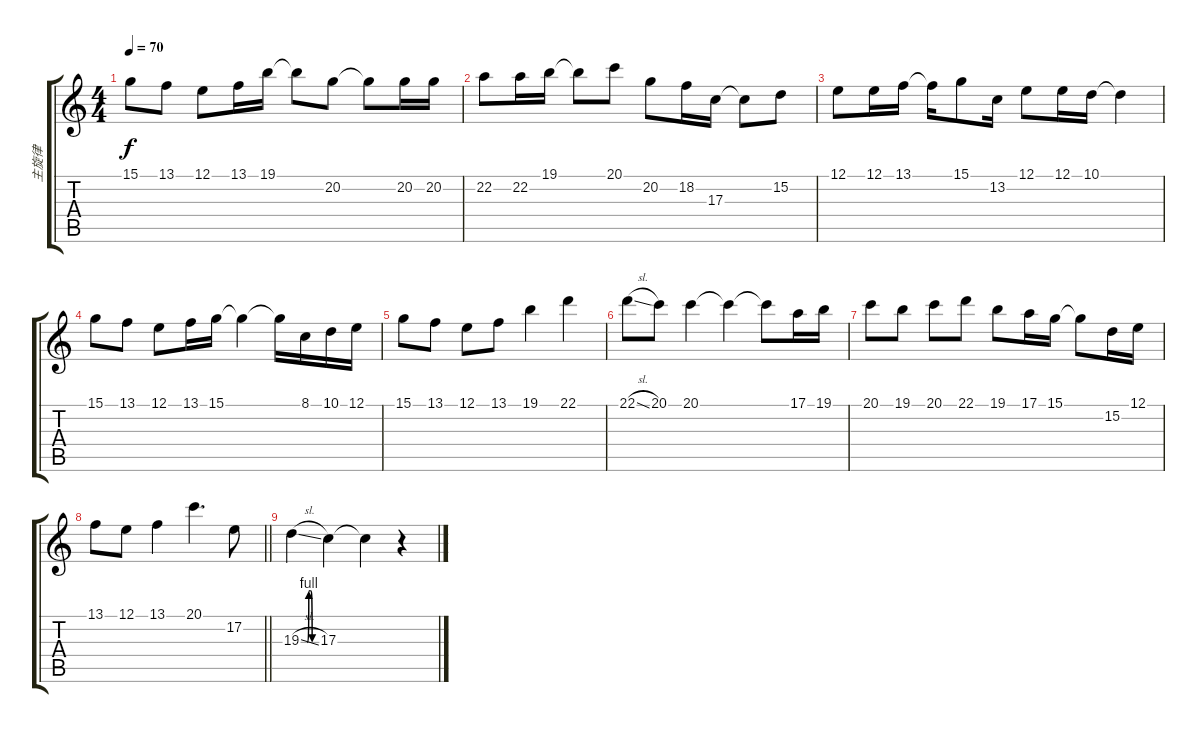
\track ("主旋律" "主旋律") {instrument voiceoohs}
\staff {score tabs}
\tuning (E4 B3 G3 D3 A2 E2) {hide}
\ts (4 4)
\tempo 70
\clef g2
\ks c
15.1.8{dy f} 13.1.8 12.1.8 13.1.16 19.1.16 19.1{t}.8 20.2.8 20.2{t}.8 20.2.16 20.2.16 |
22.2.8 22.2.16 19.1.16 19.1{t}.8 20.1.8 20.2.8 18.2.16 17.3.16 17.3{t}.8 15.2.8 |
12.1.8 12.1.16 13.1.16 13.1{t}.16 15.1.8 13.2.16 12.1.8 12.1.16 10.1.16 10.1{t}.4 |
15.1.8 13.1.8{txt ""} 12.1.8 13.1.16 15.1.16 15.1{t}.4 15.1{t}.16 8.1.16 10.1.16 12.1.16 |
15.1.8 13.1.8 12.1.8 13.1.8 19.1.4 22.1.4 |
22.1{sl}.8 20.1.8 20.1.4 20.1{t}.4 20.1{t}.8 17.1.16 19.1.16 |
20.1.8 19.1.8 20.1.8 22.1.8 19.1.8 17.1.16 15.1.16 15.1{t}.8 15.2.16 12.1.16 |
\barLineRight lightlight
13.1.8 12.1.8 13.1.4 20.1.4{d} 17.2.8 |
19.3{be (custom 0 0 16 0 20 0 22 0 24 0 30 4 35 4 39 4 43 0 60 0) sl}.4 17.3.4 17.3{t}.4 r.4
